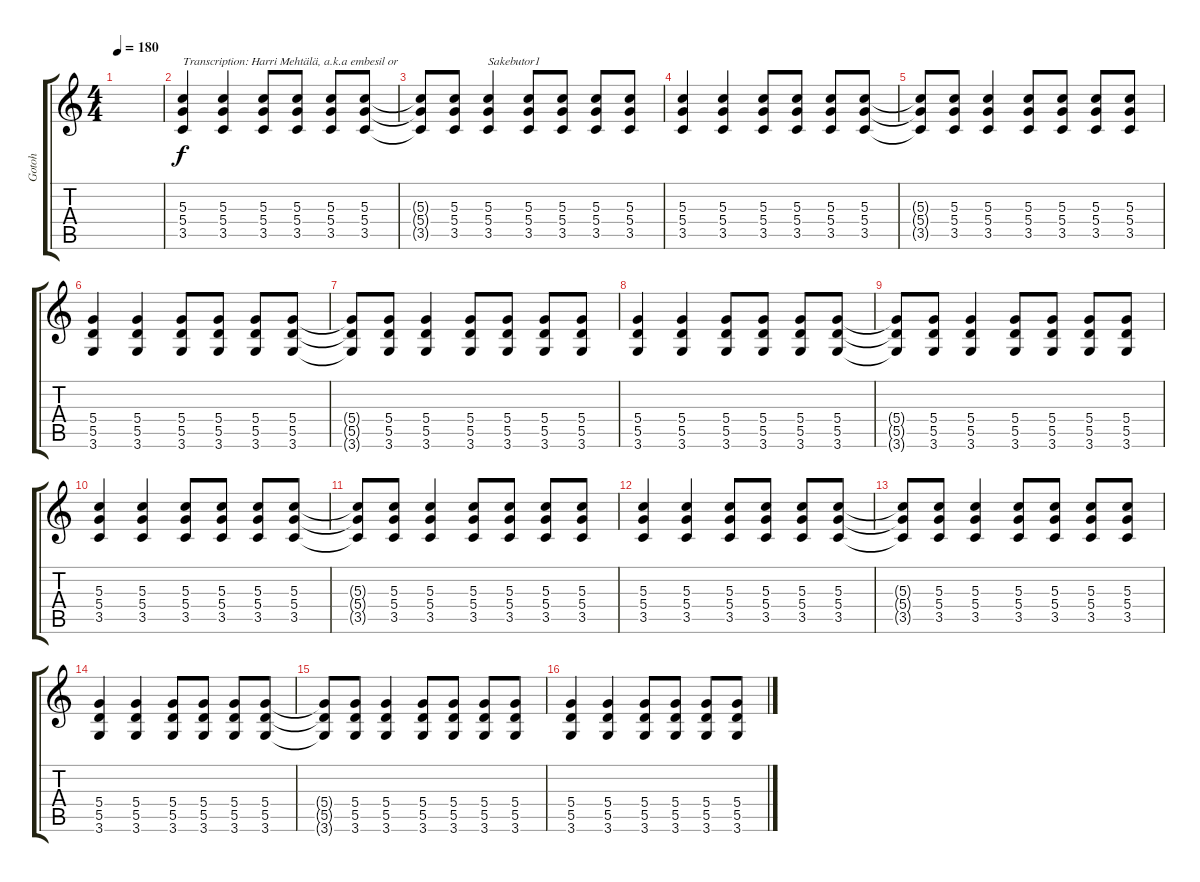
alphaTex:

\track ("Gotoh" "Gotoh") {instrument distortionguitar}
\staff {score tabs}
\tuning (E4 B3 G3 D3 A2 E2) {hide}
\ts (4 4)
\tempo 180
\clef g2
\ks c
|
(5.3 5.4 3.5).4{txt "Transcription: Harri Mehtälä, a.k.a embesil or"} (5.3 5.4 3.5).4 (5.3 5.4 3.5).8 (5.3 5.4 3.5).8 (5.3 5.4 3.5).8 (5.3 5.4 3.5).8 |
(5.3{t} 5.4{t} 3.5{t}).8 (5.3 5.4 3.5).8 (5.3 5.4 3.5).4{txt "Sakebutor1"} (5.3 5.4 3.5).8 (5.3 5.4 3.5).8 (5.3 5.4 3.5).8 (5.3 5.4 3.5).8 |
(5.3 5.4 3.5).4 (5.3 5.4 3.5).4 (5.3 5.4 3.5).8 (5.3 5.4 3.5).8 (5.3 5.4 3.5).8 (5.3 5.4 3.5).8 |
(5.3{t} 5.4{t} 3.5{t}).8 (5.3 5.4 3.5).8 (5.3 5.4 3.5).4 (5.3 5.4 3.5).8 (5.3 5.4 3.5).8 (5.3 5.4 3.5).8 (5.3 5.4 3.5).8 |
(5.4 5.5 3.6).4 (5.4 5.5 3.6).4 (5.4 5.5 3.6).8 (5.4 5.5 3.6).8 (5.4 5.5 3.6).8 (5.4 5.5 3.6).8 |
(5.4{t} 5.5{t} 3.6{t}).8 (5.4 5.5 3.6).8 (5.4 5.5 3.6).4 (5.4 5.5 3.6).8 (5.4 5.5 3.6).8 (5.4 5.5 3.6).8 (5.4 5.5 3.6).8 |
(5.4 5.5 3.6).4 (5.4 5.5 3.6).4 (5.4 5.5 3.6).8 (5.4 5.5 3.6).8 (5.4 5.5 3.6).8 (5.4 5.5 3.6).8 |
(5.4{t} 5.5{t} 3.6{t}).8 (5.4 5.5 3.6).8 (5.4 5.5 3.6).4 (5.4 5.5 3.6).8 (5.4 5.5 3.6).8 (5.4 5.5 3.6).8 (5.4 5.5 3.6).8 |
(5.3 5.4 3.5).4 (5.3 5.4 3.5).4 (5.3 5.4 3.5).8 (5.3 5.4 3.5).8 (5.3 5.4 3.5).8 (5.3 5.4 3.5).8 |
(5.3{t} 5.4{t} 3.5{t}).8 (5.3 5.4 3.5).8 (5.3 5.4 3.5).4 (5.3 5.4 3.5).8 (5.3 5.4 3.5).8 (5.3 5.4 3.5).8 (5.3 5.4 3.5).8 |
(5.3 5.4 3.5).4 (5.3 5.4 3.5).4 (5.3 5.4 3.5).8 (5.3 5.4 3.5).8 (5.3 5.4 3.5).8 (5.3 5.4 3.5).8 |
(5.3{t} 5.4{t} 3.5{t}).8 (5.3 5.4 3.5).8 (5.3 5.4 3.5).4 (5.3 5.4 3.5).8 (5.3 5.4 3.5).8 (5.3 5.4 3.5).8 (5.3 5.4 3.5).8 |
(5.4 5.5 3.6).4 (5.4 5.5 3.6).4 (5.4 5.5 3.6).8 (5.4 5.5 3.6).8 (5.4 5.5 3.6).8 (5.4 5.5 3.6).8 |
(5.4{t} 5.5{t} 3.6{t}).8 (5.4 5.5 3.6).8 (5.4 5.5 3.6).4 (5.4 5.5 3.6).8 (5.4 5.5 3.6).8 (5.4 5.5 3.6).8 (5.4 5.5 3.6).8 |
(5.4 5.5 3.6).4 (5.4 5.5 3.6).4 (5.4 5.5 3.6).8 (5.4 5.5 3.6).8 (5.4 5.5 3.6).8 (5.4 5.5 3.6).8
